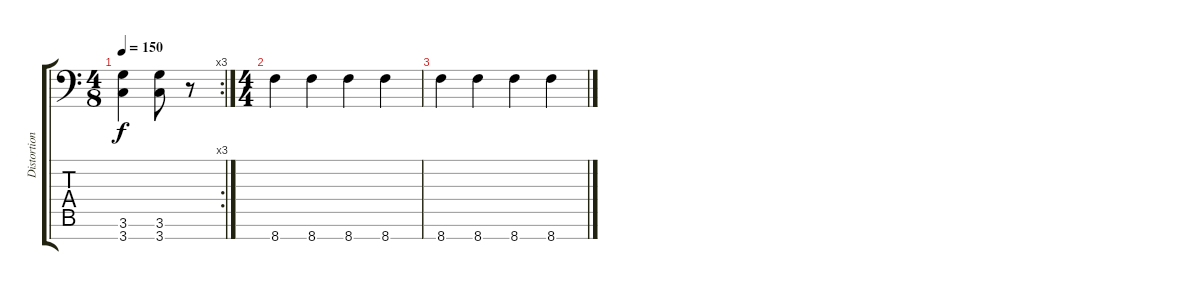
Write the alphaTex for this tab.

\track ("Distortion 7 str. drop A" "Distortion") {instrument distortionguitar}
\staff {score tabs}
\tuning (E4 B3 G3 D3 A2 E2 A1) {hide}
\rc 3
\ts (4 8)
\tempo 150
\clef f4
\ks c
(3.6 3.7).4{dy f} (3.6 3.7).8 r.8 |
\ts (4 4)
8.7.4 8.7.4 8.7.4 8.7.4 |
8.7.4 8.7.4 8.7.4 8.7.4
